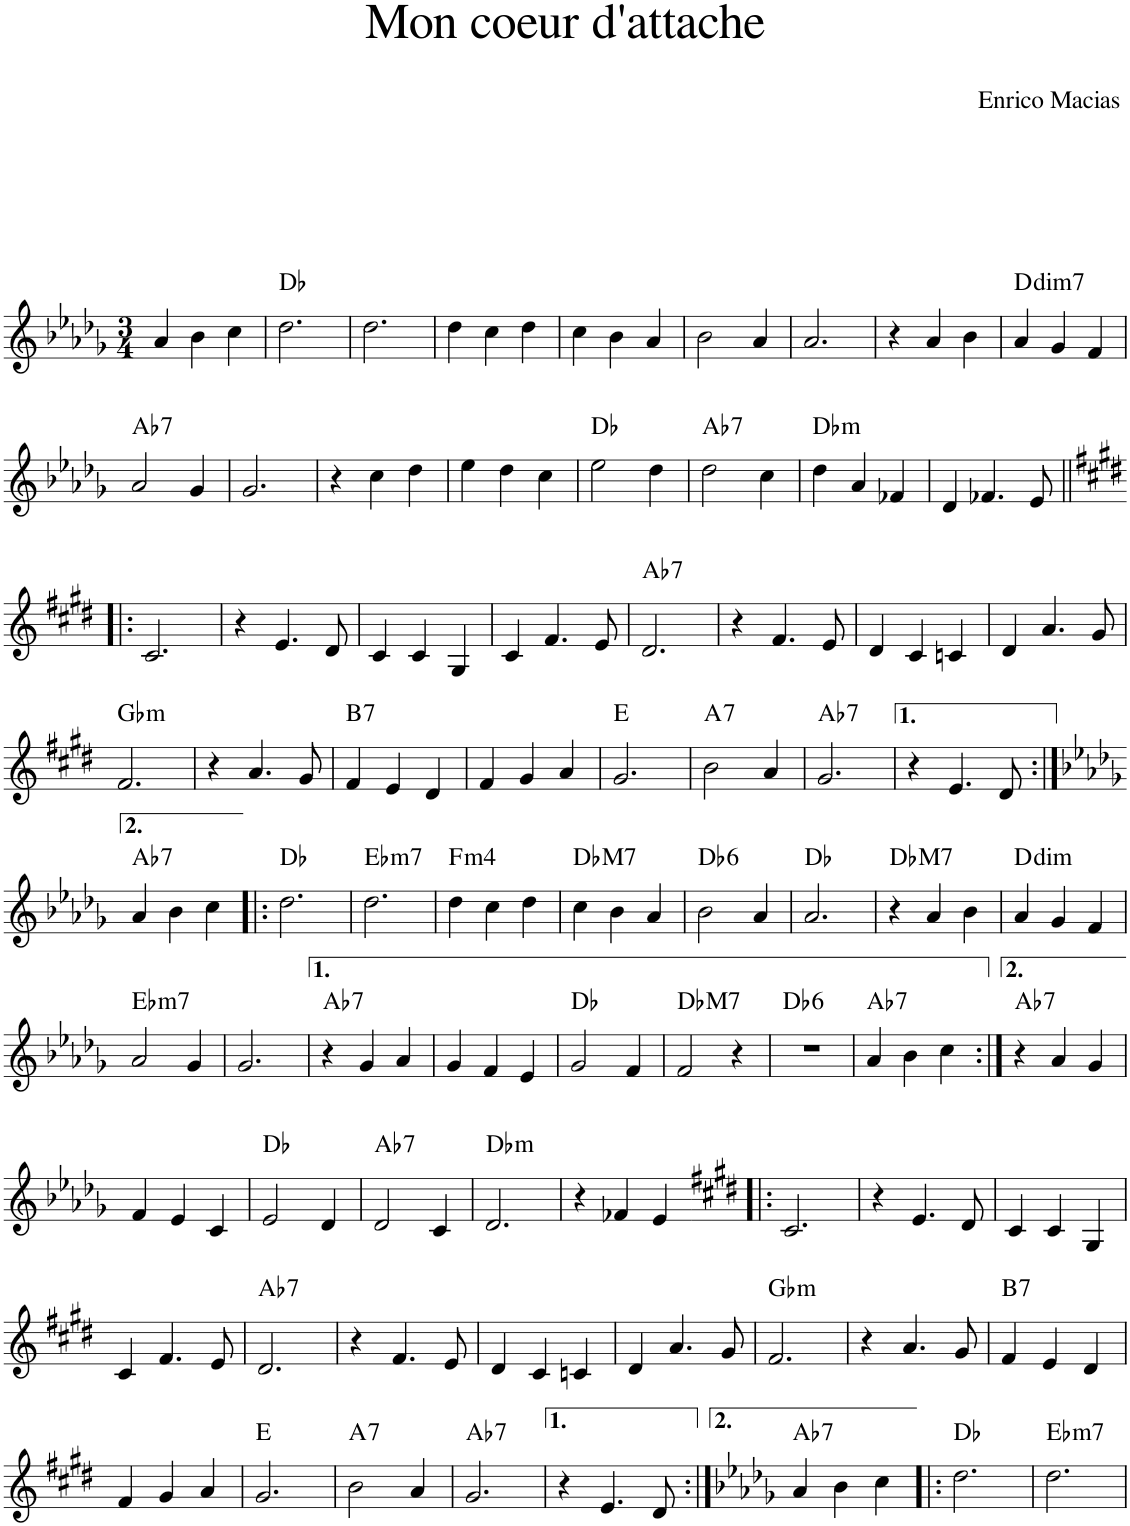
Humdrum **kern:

**kern	**harte
*part1	*part1
*staff1	*
*I"Piano	*
*I'Pno.	*
*clefG2	*
*k[b-e-a-d-g-]	*
*M3/4	*
=1	=1
4a-/	.
4b-\	.
4cc\	.
=2	=2
2.dd-\	Db:maj
=3	=3
2.dd-\	.
=4	=4
4dd-\	.
4cc\	.
4dd-\	.
=5	=5
4cc\	.
4b-\	.
4a-/	.
=6	=6
2b-\	.
4a-/	.
=7	=7
2.a-/	.
=8	=8
4r	.
4a-/	.
4b-\	.
=9	=9
!	!LO:H:kt=dim7
4a-/	D:dim7
4g-/	.
4f/	.
!!LO:LB:g=z
=10	=10
!	!LO:H:kt=7
2a-/	Ab:7
4g-/	.
=11	=11
2.g-/	.
=12	=12
4r	.
4cc\	.
4dd-\	.
=13	=13
4ee-\	.
4dd-\	.
4cc\	.
=14	=14
2ee-\	Db:maj
4dd-\	.
=15	=15
!	!LO:H:kt=7
2dd-\	Ab:7
4cc\	.
=16	=16
!	!LO:H:kt=m
4dd-\	Db:min
4a-/	.
4f-X/	.
=17	=17
4d-/	.
4.f-X/	.
8e-/	.
!!LO:LB:g=z
=18!|:	=18!|:
*k[f#c#g#d#]	*
2.c#/	.
=19	=19
4r	.
4.e/	.
8d#/	.
=20	=20
4c#/	.
4c#/	.
4G#/	.
=21	=21
4c#/	.
4.f#/	.
8e/	.
=22	=22
!	!LO:H:kt=7
2.d#/	Ab:7
=23	=23
4r	.
4.f#/	.
8e/	.
=24	=24
4d#/	.
4c#/	.
4cn/	.
=25	=25
4d#/	.
4.a/	.
8g#/	.
!!LO:LB:g=z
=26	=26
!	!LO:H:kt=m
2.f#/	Gb:min
=27	=27
4r	.
4.a/	.
8g#/	.
=28	=28
!	!LO:H:kt=7
4f#/	B:7
4e/	.
4d#/	.
=29	=29
4f#/	.
4g#/	.
4a/	.
=30	=30
2.g#/	E:maj
=31	=31
!	!LO:H:kt=7
2b\	A:7
4a/	.
=32	=32
!	!LO:H:kt=7
2.g#/	Ab:7
=33	=33
4r	.
4.e/	.
8d#/	.
!!LO:LB:g=z
=34:|!	=34:|!
*k[b-e-a-d-g-]	*
!	!LO:H:kt=7
4a-/	Ab:7
4b-\	.
4cc\	.
=35!|:	=35!|:
2.dd-\	Db:maj
=36	=36
!	!LO:H:kt=m7
2.dd-\	Eb:min7
=37	=37
!	!LO:H:kt=m
4dd-\	F:min(4)
4cc\	.
4dd-\	.
=38	=38
!	!LO:H:kt=M7
4cc\	Db:maj7
4b-\	.
4a-/	.
=39	=39
!	!LO:H:kt=6
2b-\	Db:maj6
4a-/	.
=40	=40
2.a-/	Db:maj
=41	=41
!	!LO:H:kt=M7
4r	Db:maj7
4a-/	.
4b-\	.
=42	=42
!	!LO:H:kt=dim
4a-/	D:dim
4g-/	.
4f/	.
!!LO:LB:g=z
=43	=43
!	!LO:H:kt=m7
2a-/	Eb:min7
4g-/	.
=44	=44
2.g-/	.
=45	=45
!	!LO:H:kt=7
4r	Ab:7
4g-/	.
4a-/	.
=46	=46
4g-/	.
4f/	.
4e-/	.
=47	=47
2g-/	Db:maj
4f/	.
=48	=48
!	!LO:H:kt=M7
2f/	Db:maj7
4r	.
=49	=49
!	!LO:H:kt=6
2.r	Db:maj6
=50	=50
!	!LO:H:kt=7
4a-/	Ab:7
4b-\	.
4cc\	.
=51:|!	=51:|!
!	!LO:H:kt=7
4r	Ab:7
4a-/	.
4g-/	.
!!LO:LB:g=z
=52	=52
4f/	.
4e-/	.
4c/	.
=53	=53
2e-/	Db:maj
4d-/	.
=54	=54
!	!LO:H:kt=7
2d-/	Ab:7
4c/	.
=55	=55
!	!LO:H:kt=m
2.d-/	Db:min
=56	=56
4r	.
4f-X/	.
4e-/	.
=57!|:	=57!|:
*k[f#c#g#d#]	*
2.c#/	.
=58	=58
4r	.
4.e/	.
8d#/	.
=59	=59
4c#/	.
4c#/	.
4G#/	.
!!LO:LB:g=z
=60	=60
4c#/	.
4.f#/	.
8e/	.
=61	=61
!	!LO:H:kt=7
2.d#/	Ab:7
=62	=62
4r	.
4.f#/	.
8e/	.
=63	=63
4d#/	.
4c#/	.
4cn/	.
=64	=64
4d#/	.
4.a/	.
8g#/	.
=65	=65
!	!LO:H:kt=m
2.f#/	Gb:min
=66	=66
4r	.
4.a/	.
8g#/	.
=67	=67
!	!LO:H:kt=7
4f#/	B:7
4e/	.
4d#/	.
!!LO:LB:g=z
=68	=68
4f#/	.
4g#/	.
4a/	.
=69	=69
2.g#/	E:maj
=70	=70
!	!LO:H:kt=7
2b\	A:7
4a/	.
=71	=71
!	!LO:H:kt=7
2.g#/	Ab:7
=72	=72
4r	.
4.e/	.
8d#/	.
=73:|!	=73:|!
*k[b-e-a-d-g-]	*
!	!LO:H:kt=7
4a-/	Ab:7
4b-\	.
4cc\	.
=74!|:	=74!|:
2.dd-\	Db:maj
=75	=75
!	!LO:H:kt=m7
2.dd-\	Eb:min7
=	=
*-	*-
